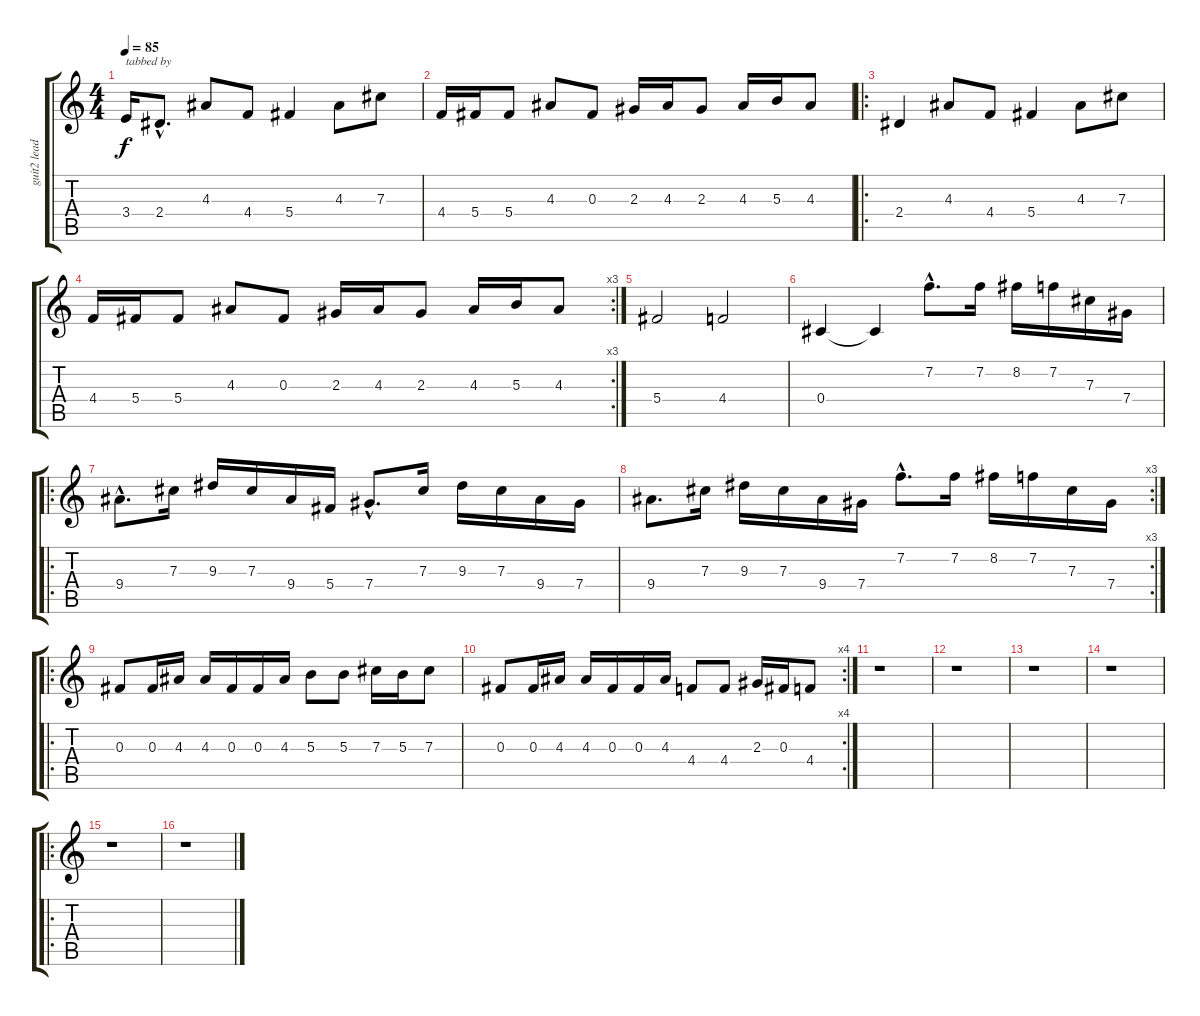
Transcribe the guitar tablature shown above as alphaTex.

\track ("guit2 lead1" "guit2 lead") {instrument overdrivenguitar}
\staff {score tabs}
\tuning (Eb4 Bb3 Gb3 Db3 Ab2 Eb2) {hide}
\ts (4 4)
\tempo 85
\clef g2
\ks c
3.4.16{txt "tabbed by" dy f instrument overdrivenguitar} 2.4{hac}.8{d} 4.3.8 4.4.8 5.4.4 4.3.8 7.3.8 |
4.4.16 5.4.16 5.4.8 4.3.8 0.3.8 2.3.16 4.3.16 2.3.8 4.3.16 5.3.16 4.3.8 |
\ro
2.4.4 4.3.8 4.4.8 5.4.4 4.3.8 7.3.8 |
\rc 3
4.4.16 5.4.16 5.4.8 4.3.8 0.3.8 2.3.16 4.3.16 2.3.8 4.3.16 5.3.16 4.3.8 |
5.4.2 4.4.2 |
0.4.4 0.4{t}.4 7.2{hac}.8{d} 7.2.16 8.2.16 7.2.16 7.3.16 7.4.16 |
\ro
9.4{hac}.8{d} 7.3.16 9.3.16 7.3.16 9.4.16 5.4.16 7.4{hac}.8{d} 7.3.16 9.3.16 7.3.16 9.4.16 7.4.16 |
\rc 3
9.4.8{d} 7.3.16 9.3.16 7.3.16 9.4.16 7.4.16 7.2{hac}.8{d} 7.2.16 8.2.16 7.2.16 7.3.16 7.4.16 |
\ro
0.3.8 0.3.16 4.3.16 4.3.16 0.3.16 0.3.16 4.3.16 5.3.8 5.3.8 7.3.16 5.3.16 7.3.8 |
\rc 4
0.3.8 0.3.16 4.3.16 4.3.16 0.3.16 0.3.16 4.3.16 4.4.8 4.4.8 2.3.16 0.3.16 4.4.8 |
r.1 |
r.1 |
r.1 |
r.1 |
\ro
r.1 |
r.1
